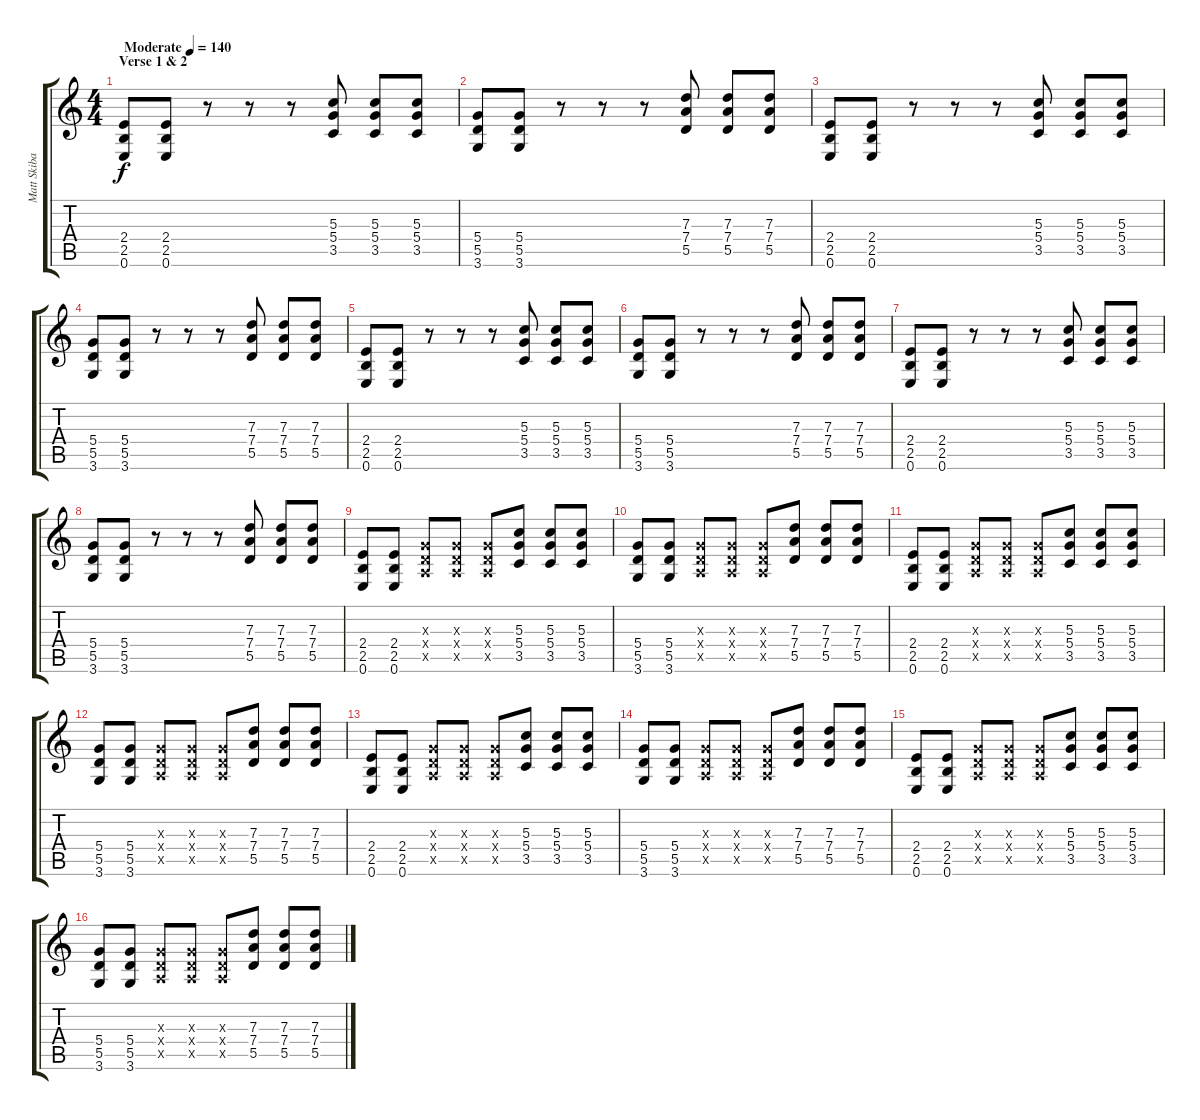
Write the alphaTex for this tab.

\track ("Matt Skiba" "Matt Skiba") {instrument distortionguitar}
\staff {score tabs}
\tuning (E4 B3 G3 D3 A2 E2) {hide}
\ts (4 4)
\section ("" "Verse 1 & 2")
\tempo (140 "Moderate")
\clef g2
\ks c
(2.4 2.5 0.6).8{dy f instrument distortionguitar} (2.4 2.5 0.6).8 r.8 r.8 r.8 (5.3 5.4 3.5).8 (5.3 5.4 3.5).8 (5.3 5.4 3.5).8 |
(5.4 5.5 3.6).8 (5.4 5.5 3.6).8 r.8 r.8 r.8 (7.3 7.4 5.5).8 (7.3 7.4 5.5).8 (7.3 7.4 5.5).8 |
(2.4 2.5 0.6).8 (2.4 2.5 0.6).8 r.8 r.8 r.8 (5.3 5.4 3.5).8 (5.3 5.4 3.5).8 (5.3 5.4 3.5).8 |
(5.4 5.5 3.6).8 (5.4 5.5 3.6).8 r.8 r.8 r.8 (7.3 7.4 5.5).8 (7.3 7.4 5.5).8 (7.3 7.4 5.5).8 |
(2.4 2.5 0.6).8 (2.4 2.5 0.6).8 r.8 r.8 r.8 (5.3 5.4 3.5).8 (5.3 5.4 3.5).8 (5.3 5.4 3.5).8 |
(5.4 5.5 3.6).8 (5.4 5.5 3.6).8 r.8 r.8 r.8 (7.3 7.4 5.5).8 (7.3 7.4 5.5).8 (7.3 7.4 5.5).8 |
(2.4 2.5 0.6).8 (2.4 2.5 0.6).8 r.8 r.8 r.8 (5.3 5.4 3.5).8 (5.3 5.4 3.5).8 (5.3 5.4 3.5).8 |
(5.4 5.5 3.6).8 (5.4 5.5 3.6).8 r.8 r.8 r.8 (7.3 7.4 5.5).8 (7.3 7.4 5.5).8 (7.3 7.4 5.5).8 |
(2.4 2.5 0.6).8 (2.4 2.5 0.6).8 (0.3{x} 0.4{x} 0.5{x}).8 (0.3{x} 0.4{x} 0.5{x}).8 (0.3{x} 0.4{x} 0.5{x}).8 (5.3 5.4 3.5).8 (5.3 5.4 3.5).8 (5.3 5.4 3.5).8 |
(5.4 5.5 3.6).8 (5.4 5.5 3.6).8 (0.3{x} 0.4{x} 0.5{x}).8 (0.3{x} 0.4{x} 0.5{x}).8 (0.3{x} 0.4{x} 0.5{x}).8 (7.3 7.4 5.5).8 (7.3 7.4 5.5).8 (7.3 7.4 5.5).8 |
(2.4 2.5 0.6).8 (2.4 2.5 0.6).8 (0.3{x} 0.4{x} 0.5{x}).8 (0.3{x} 0.4{x} 0.5{x}).8 (0.3{x} 0.4{x} 0.5{x}).8 (5.3 5.4 3.5).8 (5.3 5.4 3.5).8 (5.3 5.4 3.5).8 |
(5.4 5.5 3.6).8 (5.4 5.5 3.6).8 (0.3{x} 0.4{x} 0.5{x}).8 (0.3{x} 0.4{x} 0.5{x}).8 (0.3{x} 0.4{x} 0.5{x}).8 (7.3 7.4 5.5).8 (7.3 7.4 5.5).8 (7.3 7.4 5.5).8 |
(2.4 2.5 0.6).8 (2.4 2.5 0.6).8 (0.3{x} 0.4{x} 0.5{x}).8 (0.3{x} 0.4{x} 0.5{x}).8 (0.3{x} 0.4{x} 0.5{x}).8 (5.3 5.4 3.5).8 (5.3 5.4 3.5).8 (5.3 5.4 3.5).8 |
(5.4 5.5 3.6).8 (5.4 5.5 3.6).8 (0.3{x} 0.4{x} 0.5{x}).8 (0.3{x} 0.4{x} 0.5{x}).8 (0.3{x} 0.4{x} 0.5{x}).8 (7.3 7.4 5.5).8 (7.3 7.4 5.5).8 (7.3 7.4 5.5).8 |
(2.4 2.5 0.6).8 (2.4 2.5 0.6).8 (0.3{x} 0.4{x} 0.5{x}).8 (0.3{x} 0.4{x} 0.5{x}).8 (0.3{x} 0.4{x} 0.5{x}).8 (5.3 5.4 3.5).8 (5.3 5.4 3.5).8 (5.3 5.4 3.5).8 |
(5.4 5.5 3.6).8 (5.4 5.5 3.6).8 (0.3{x} 0.4{x} 0.5{x}).8 (0.3{x} 0.4{x} 0.5{x}).8 (0.3{x} 0.4{x} 0.5{x}).8 (7.3 7.4 5.5).8 (7.3 7.4 5.5).8 (7.3 7.4 5.5).8
